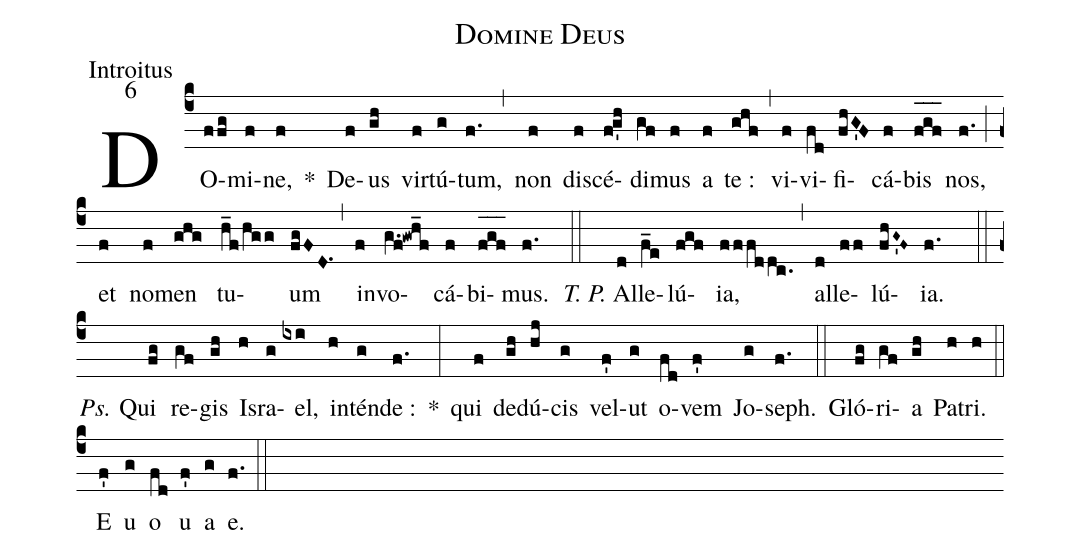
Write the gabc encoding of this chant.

name:Domine Deus;
office-part:Introitus;
mode:6;
%%
(c4) DO(ffg)mi(f)ne,(f) *() De(f)us(gh) vir(f)tú(g)tum,(f.) (,) non(f) di(f)scé(fg'h)di(gf)mus(f) a(f) te :(ghf) (,) vi(f)vi(fd)fi(fhG'F)cá(f)bis(f_[oh:h]g_[oh:h]f_[oh:h]) nos,(f.) (;) et(f) no(f)men(ghg) tu(h_f/hgg)um(fgFD.1) (,) in(f)vo(g.f!gwh_f)cá(f)bi(f_[oh:h]g_[oh:h]f_[oh:h])mus.(f.) (::) <i>T. P.</i> Al(d)le(f_e)lú(fgf){ia},(fffddc.) (,) al(d)le(ff)lú(fhG~'F~){ia}.(f.) (::) <i>Ps.</i> Qui(fg) re(gf)gis(gh) Is(h)ra(g)el,(ixi) in(h)tén(g)de :(f.) *(:) qui(f) de(gh)dú(hj)cis(g) vel(f')ut(g) o(fd)vem(f') Jo(g)seph.(f.) (::) Gló(fg)ri(gf)a(gh) Pa(h)tri.(h) (::) <eu>E(f') u(g) o(fd) u(f') a(g) e.</eu>(f.) (::)
